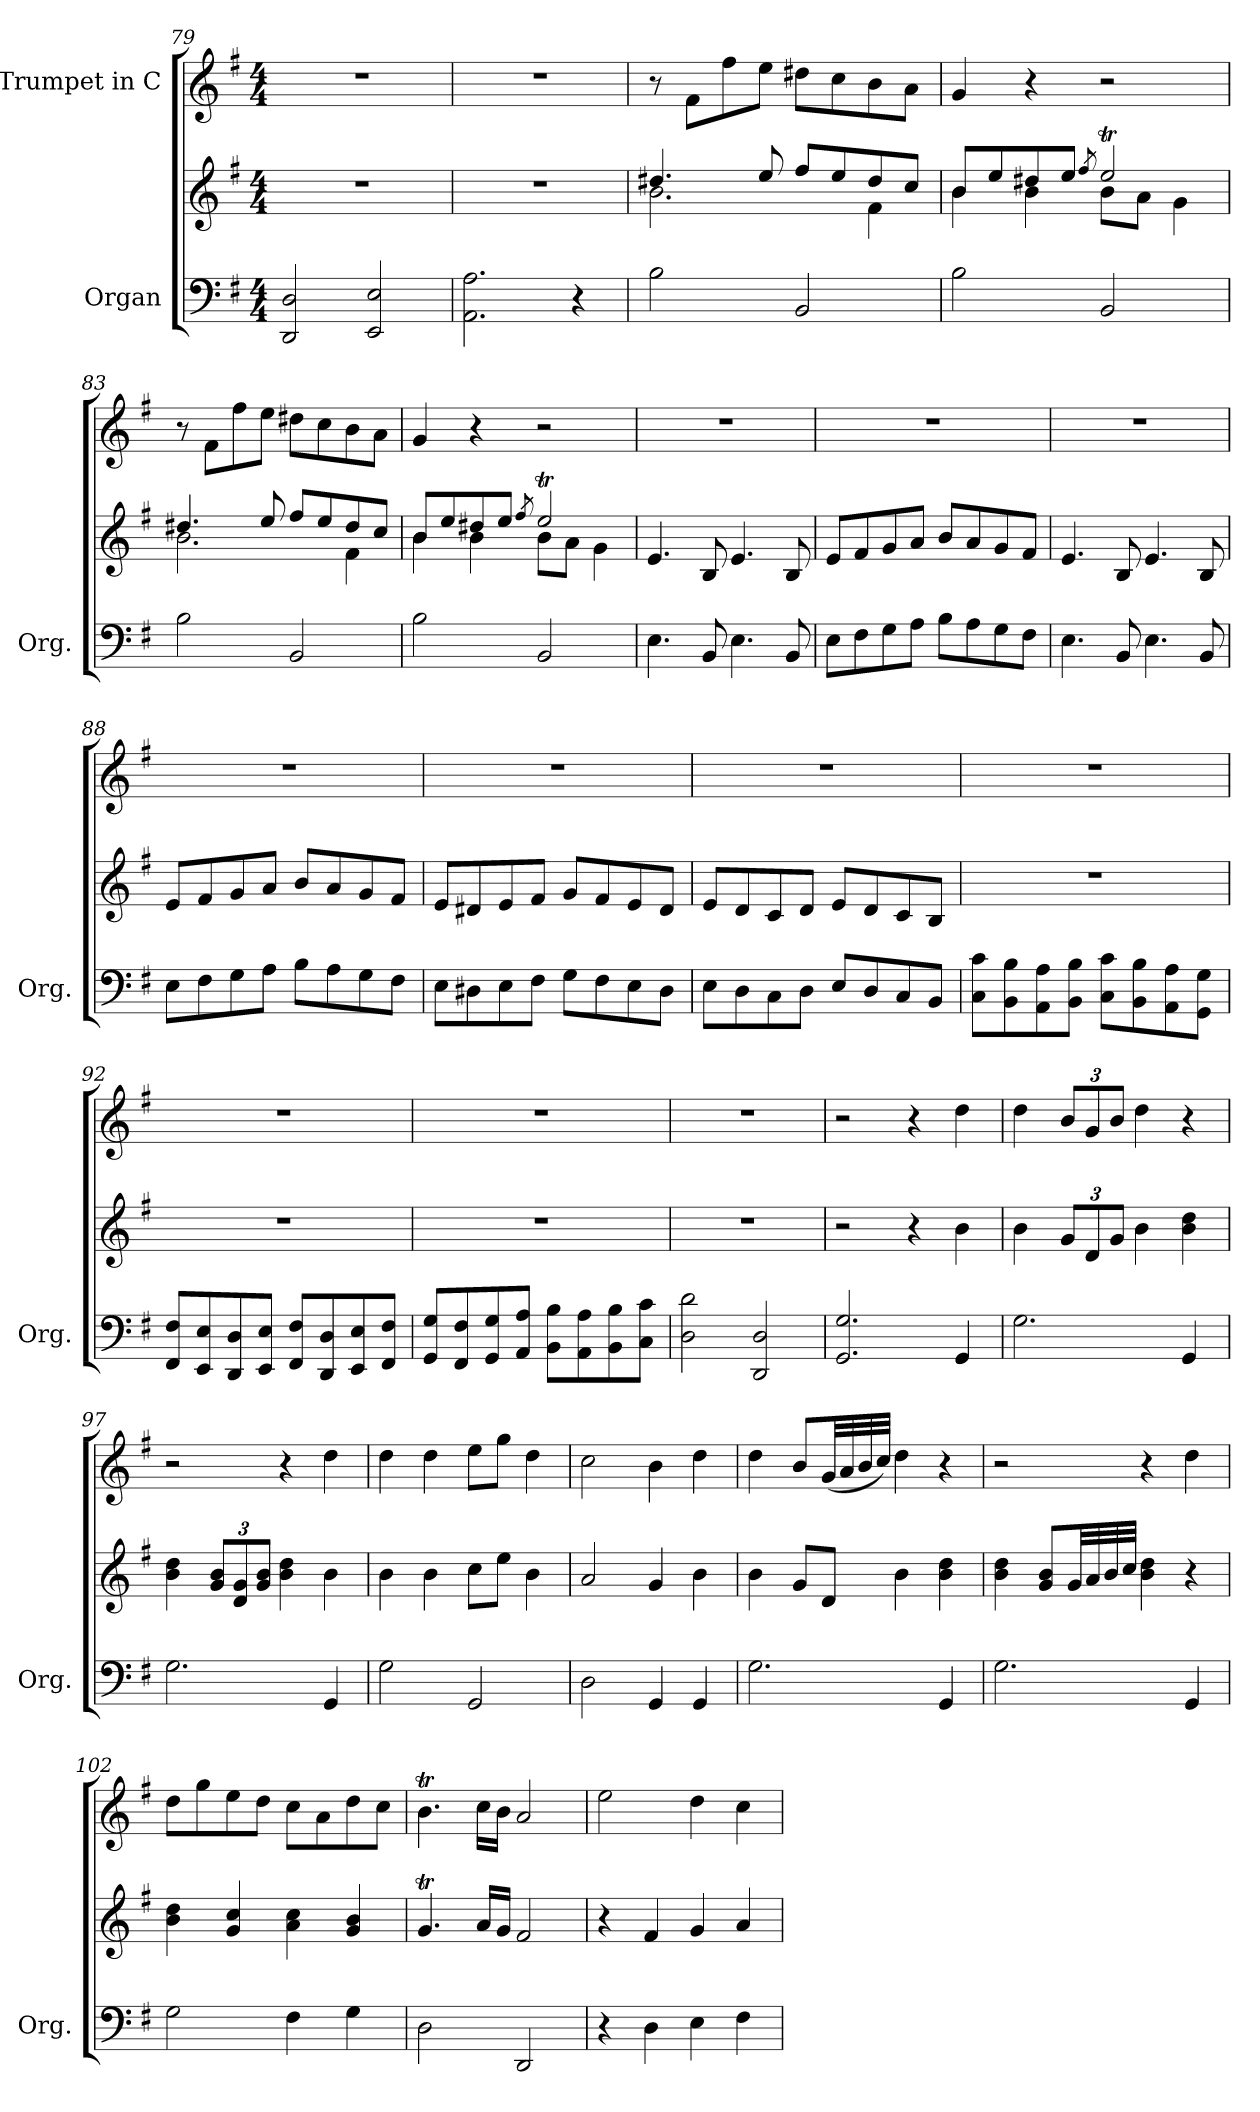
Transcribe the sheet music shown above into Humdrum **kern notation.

**kern	**kern	**kern
*part2	*part2	*part1
*staff3	*staff2	*staff1
*I"Organ	*	*I"Trumpet in C
*I'Org.	*	*
*clefF4	*clefG2	*clefG2
*k[f#]	*k[f#]	*k[f#]
*G:	*G:	*G:
*M4/4	*M4/4	*M4/4
=79	=79	=79
2DD/ 2D/	1r	1r
2EE/ 2E/	.	.
=80	=80	=80
2.AA\ 2.A\	1r	1r
4r	.	.
!!LO:LB:g=z
=81	=81	=81
*	*^	*
2B\	4.dd#X/	2.b\	8r
.	.	.	8f#\L
.	.	.	8ff#\
.	8ee/	.	8ee\J
2BB/	8ff#/L	.	8dd#X\L
.	8ee/	.	8cc\
.	8dd#/	4f#\	8b\
.	8cc/J	.	8a\J
=82	=82	=82	=82
2B\	8b/L	4b\	4g/
.	8ee/	.	.
.	8dd#X/	4b\	4r
.	8ee/J	.	.
.	8qff#/	.	.
2BB/	2eeT/	8b\L	2r
.	.	8a\J	.
.	.	4g\	.
=83	=83	=83	=83
2B\	4.dd#X/	2.b\	8r
.	.	.	8f#\L
.	.	.	8ff#\
.	8ee/	.	8ee\J
2BB/	8ff#/L	.	8dd#X\L
.	8ee/	.	8cc\
.	8dd#/	4f#\	8b\
.	8cc/J	.	8a\J
=84	=84	=84	=84
2B\	8b/L	4b\	4g/
.	8ee/	.	.
.	8dd#X/	4b\	4r
.	8ee/J	.	.
.	8qff#/	.	.
2BB/	2eeT/	8b\L	2r
.	.	8a\J	.
.	.	4g\	.
*	*v	*v	*
=85	=85	=85
4.E\	4.e/	1r
8BB/	8B/	.
4.E\	4.e/	.
8BB/	8B/	.
!!LO:PB:g=z
=86	=86	=86
8E\L	8e/L	1r
8F#\	8f#/	.
8G\	8g/	.
8A\J	8a/J	.
8B\L	8b/L	.
8A\	8a/	.
8G\	8g/	.
8F#\J	8f#/J	.
=87	=87	=87
4.E\	4.e/	1r
8BB/	8B/	.
4.E\	4.e/	.
8BB/	8B/	.
=88	=88	=88
8E\L	8e/L	1r
8F#\	8f#/	.
8G\	8g/	.
8A\J	8a/J	.
8B\L	8b/L	.
8A\	8a/	.
8G\	8g/	.
8F#\J	8f#/J	.
=89	=89	=89
8E\L	8e/L	1r
8D#X\	8d#X/	.
8E\	8e/	.
8F#\J	8f#/J	.
8G\L	8g/L	.
8F#\	8f#/	.
8E\	8e/	.
8D#\J	8d#/J	.
=90	=90	=90
8E\L	8e/L	1r
8D\	8d/	.
8C\	8c/	.
8D\J	8d/J	.
8E/L	8e/L	.
8D/	8d/	.
8C/	8c/	.
8BB/J	8B/J	.
!!LO:LB:g=z
=91	=91	=91
8C\ 8c\L	1r	1r
8BB\ 8B\	.	.
8AA\ 8A\	.	.
8BB\ 8B\J	.	.
8C\ 8c\L	.	.
8BB\ 8B\	.	.
8AA\ 8A\	.	.
8GG\ 8G\J	.	.
=92	=92	=92
8FF#/ 8F#/L	1r	1r
8EE/ 8E/	.	.
8DD/ 8D/	.	.
8EE/ 8E/J	.	.
8FF#/ 8F#/L	.	.
8DD/ 8D/	.	.
8EE/ 8E/	.	.
8FF#/ 8F#/J	.	.
=93	=93	=93
8GG/ 8G/L	1r	1r
8FF#/ 8F#/	.	.
8GG/ 8G/	.	.
8AA/ 8A/J	.	.
8BB\ 8B\L	.	.
8AA\ 8A\	.	.
8BB\ 8B\	.	.
8C\ 8c\J	.	.
=94	=94	=94
2D\ 2d\	1r	1r
2DD/ 2D/	.	.
=95	=95	=95
2.GG/ 2.G/	2r	2r
.	4r	4r
4GG/	4b\	4dd\
=96	=96	=96
2.G\	4b\	4dd\
.	12g/L	12b/L
.	12d/	12g/
.	12g/J	12b/J
.	4b\	4dd\
4GG/	4b\ 4dd\	4r
!!LO:LB:g=z
=97	=97	=97
2.G\	4b\ 4dd\	2r
.	12g/ 12b/L	.
.	12d/ 12g/	.
.	12g/ 12b/J	.
.	4b\ 4dd\	4r
4GG/	4b\	4dd\
=98	=98	=98
2G\	4b\	4dd\
.	4b\	4dd\
2GG/	8cc\L	8ee\L
.	8ee\J	8gg\J
.	4b\	4dd\
=99	=99	=99
2D\	2a/	2cc\
4GG/	4g/	4b\
4GG/	4b\	4dd\
=100	=100	=100
2.G\	4b\	4dd\
.	8g/L	8b/L
.	8d/J	(<32g/LL
.	.	32a/
.	.	32b/
.	.	32cc/JJJ)
.	4b\	4dd\
4GG/	4b\ 4dd\	4r
=101	=101	=101
2.G\	4b\ 4dd\	2r
.	8g/ 8b/L	.
.	32g/LL	.
.	32a/	.
.	32b/	.
.	32cc/JJJ	.
.	4b\ 4dd\	4r
4GG/	4r	4dd\
!!LO:LB:g=z
=102	=102	=102
2G\	4b\ 4dd\	8dd\L
.	.	8gg\
.	4g/ 4cc/	8ee\
.	.	8dd\J
4F#\	4a\ 4cc\	8cc\L
.	.	8a\
4G\	4g/ 4b/	8dd\
.	.	8cc\J
=103	=103	=103
2D\	4.gT/	4.bt\
.	16a/LL	16cc\LL
.	16g/JJ	16b\JJ
2DD/	2f#/	2a/
=104	=104	=104
4r	4r	2ee\
4D\	4f#/	.
4E\	4g/	4dd\
4F#\	4a/	4cc\
=	=	=
*-	*-	*-
